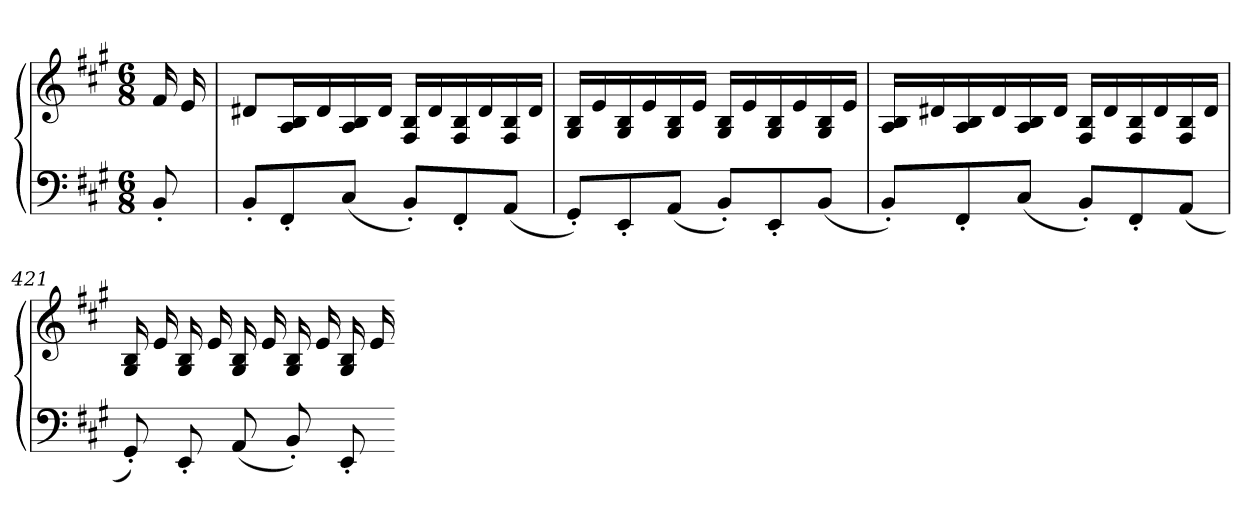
**kern	**kern
*part1	*part1
*staff2	*staff1
*clefF4	*clefG2
*k[f#c#g#]	*k[f#c#g#]
*A:	*A:
*M6/8	*M6/8
=	=
8BB'	16f#
.	16e
=418	=418
8BB'L	8d#XL
8FF#'	16A 16BL
.	16d#
(8C#J	16A 16B
.	16d#JJ
8BB'L)	16F# 16BLL
.	16d#
8FF#'	16F# 16B
.	16d#
(8AAJ	16F# 16B
.	16d#JJ
=419	=419
8GG#'L)	16G# 16BLL
.	16e
8EE'	16G# 16B
.	16e
(8AAJ	16G# 16B
.	16eJJ
8BB'L)	16G# 16BLL
.	16e
8EE'	16G# 16B
.	16e
(8BBJ	16G# 16B
.	16eJJ
=420	=420
8BB'L)	16A 16BLL
.	16d#X
8FF#'	16A 16B
.	16d#
(8C#J	16A 16B
.	16d#JJ
8BB'L)	16F# 16BLL
.	16d#
8FF#'	16F# 16B
.	16d#
(8AAJ	16F# 16B
.	16d#JJ
=421	=421
8GG#')	16G# 16B
.	16e
8EE'	16G# 16B
.	16e
(8AA	16G# 16B
.	16e
8BB')	16G# 16B
.	16e
8EE'	16G# 16B
.	16e
=-	=-
*-	*-
